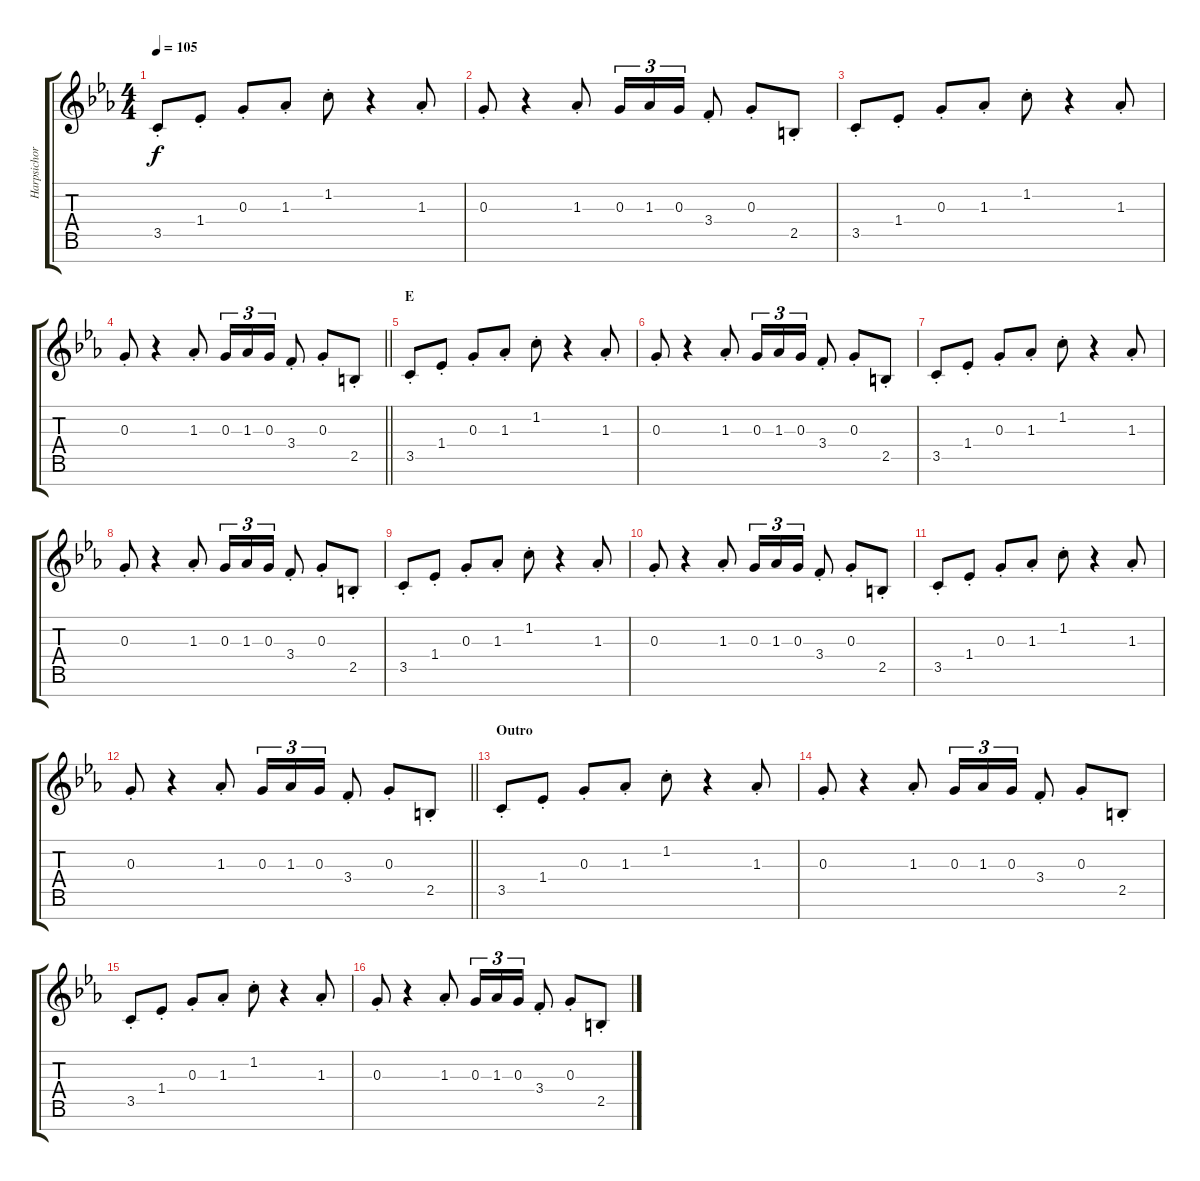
\track ("Harpsichord" "Harpsichor") {instrument harpsichord}
\staff {score tabs}
\tuning (E5 B4 G4 D4 A3 E3 B2) {hide}
\ts (4 4)
\tempo 105
\clef g2
\ks eb
3.5{st}.8{dy f} 1.4{st}.8 0.3{st}.8 1.3{st}.8 1.2{st}.8 r.4 1.3{st}.8 |
0.3{st}.8 r.4 1.3{st}.8 0.3.16{tu (3 2)} 1.3.16{tu (3 2)} 0.3.16{tu (3 2)} 3.4{st}.8 0.3{st}.8 2.5{st}.8 |
3.5{st}.8 1.4{st}.8 0.3{st}.8 1.3{st}.8 1.2{st}.8 r.4 1.3{st}.8 |
\barLineRight lightlight
0.3{st}.8 r.4 1.3{st}.8 0.3.16{tu (3 2)} 1.3.16{tu (3 2)} 0.3.16{tu (3 2)} 3.4{st}.8 0.3{st}.8 2.5{st}.8 |
\section ("" "E")
3.5{st}.8 1.4{st}.8 0.3{st}.8 1.3{st}.8 1.2{st}.8 r.4 1.3{st}.8 |
0.3{st}.8 r.4 1.3{st}.8 0.3.16{tu (3 2)} 1.3.16{tu (3 2)} 0.3.16{tu (3 2)} 3.4{st}.8 0.3{st}.8 2.5{st}.8 |
3.5{st}.8 1.4{st}.8 0.3{st}.8 1.3{st}.8 1.2{st}.8 r.4 1.3{st}.8 |
0.3{st}.8 r.4 1.3{st}.8 0.3.16{tu (3 2)} 1.3.16{tu (3 2)} 0.3.16{tu (3 2)} 3.4{st}.8 0.3{st}.8 2.5{st}.8 |
3.5{st}.8 1.4{st}.8 0.3{st}.8 1.3{st}.8 1.2{st}.8 r.4 1.3{st}.8 |
0.3{st}.8 r.4 1.3{st}.8 0.3.16{tu (3 2)} 1.3.16{tu (3 2)} 0.3.16{tu (3 2)} 3.4{st}.8 0.3{st}.8 2.5{st}.8 |
3.5{st}.8 1.4{st}.8 0.3{st}.8 1.3{st}.8 1.2{st}.8 r.4 1.3{st}.8 |
\barLineRight lightlight
0.3{st}.8 r.4 1.3{st}.8 0.3.16{tu (3 2)} 1.3.16{tu (3 2)} 0.3.16{tu (3 2)} 3.4{st}.8 0.3{st}.8 2.5{st}.8 |
\section ("" "Outro")
3.5{st}.8 1.4{st}.8 0.3{st}.8 1.3{st}.8 1.2{st}.8 r.4 1.3{st}.8 |
0.3{st}.8 r.4 1.3{st}.8 0.3.16{tu (3 2)} 1.3.16{tu (3 2)} 0.3.16{tu (3 2)} 3.4{st}.8 0.3{st}.8 2.5{st}.8 |
3.5{st}.8 1.4{st}.8 0.3{st}.8 1.3{st}.8 1.2{st}.8 r.4 1.3{st}.8 |
0.3{st}.8 r.4 1.3{st}.8 0.3.16{tu (3 2)} 1.3.16{tu (3 2)} 0.3.16{tu (3 2)} 3.4{st}.8 0.3{st}.8 2.5{st}.8
